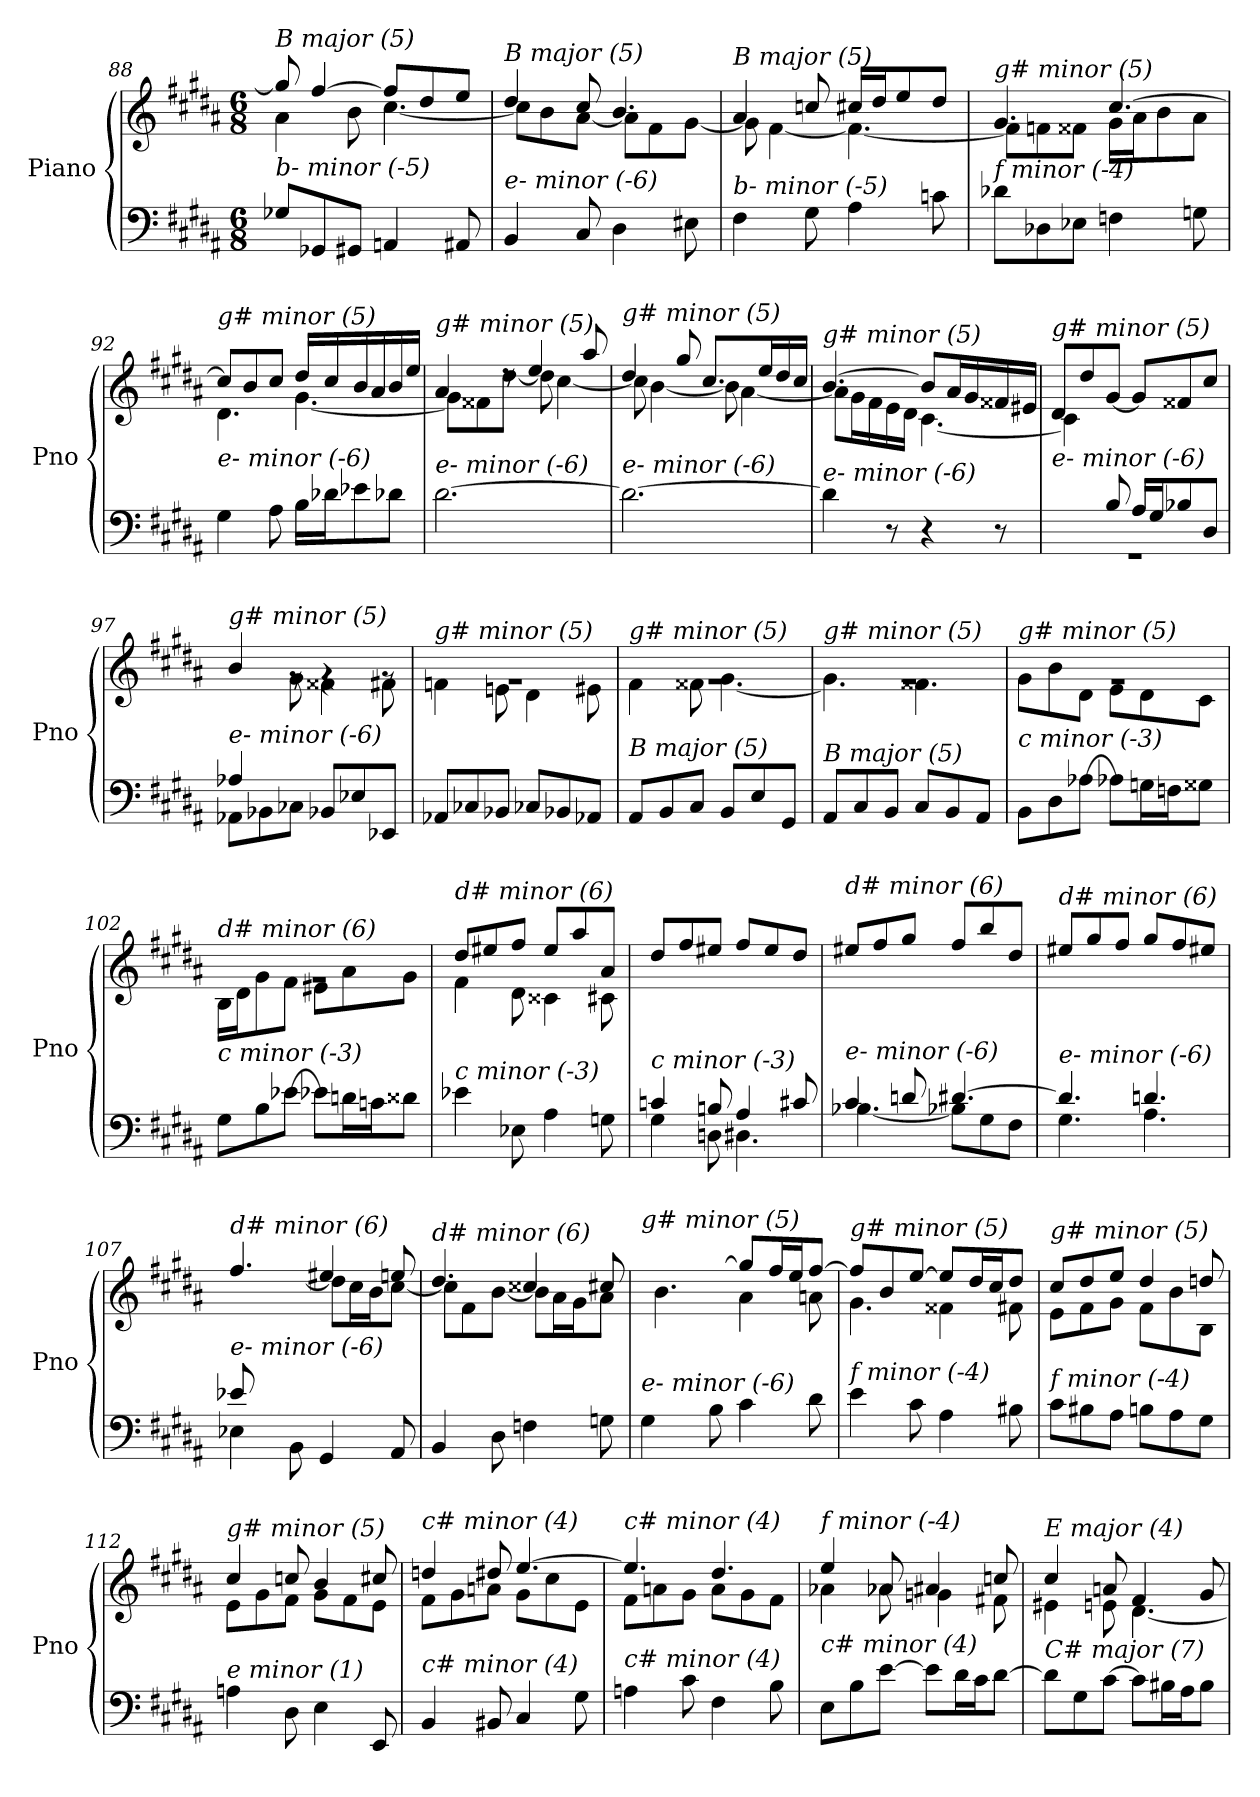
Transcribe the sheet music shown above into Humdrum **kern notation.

**kern	**kern
*part1	*part1
*staff2	*staff1
*I"Piano	*
*I'Pno	*
*clefF4	*clefG2
*k[f#c#g#d#a#]	*k[f#c#g#d#a#]
*M6/8	*M6/8
=88	=88
*	*^
!	!LO:TX:i:t=B major (5)	!
!LO:TX:i:t=b- minor (-5)	!	!
8G-Xi/L	8gg#/]	4a#\
8GG-Xi/	[4ff#/	.
8GG#/J	.	8b\
4AAn/	8ff#/L]	[4.cc#\
.	8dd#/	.
8AA#X/	8ee/J	.
=89	=89	=89
!	!LO:TX:i:t=B major (5)	!
!LO:TX:i:t=e- minor (-6)	!	!
4BB/	4dd#/	8cc#\L]
.	.	8b\
8C#/	8cc#/	[8a#\J
4D#\	4.b/	8a#\L]
.	.	8f#\
8E#Xj\	.	[8g#\J
=90	=90	=90
!	!LO:TX:i:t=B major (5)	!
!LO:TX:i:t=b- minor (-5)	!	!
4F#\	4a#/	8g#\]
.	.	[4f#\
8G#\	8ccni/	.
4A#\	16cc#/LL	4.f#\_
.	16dd#/J	.
.	8ee/	.
8cni\	8dd#/J	.
!!LO:PB:g=z	!!
=91	=91	=91
!	!LO:TX:i:t=g# minor (5)	!
!LO:TX:i:t=f minor (-4)	!	!
8d-Xi\L	4.g#/	8f#\L]
8D-Xi\	.	8fni\
8E-XZ\J	.	8f##X\J
4Fni\	[4.cc#/	16g#\LL
.	.	16a#\J
.	.	8b\
8Gni\	.	8a#\J
=92	=92	=92
!	!LO:TX:i:t=g# minor (5)	!
!LO:TX:i:t=e- minor (-6)	!	!
4G#\	8cc#/L]	4.d#\
.	8b/	.
8A#\	8cc#/J	.
16B\LL	16dd#/LL	[4.g#\
16d-Xi\J	16cc#/	.
8e-Xi\	16b/	.
.	16a#/	.
8d-Xi\J	16b/	.
.	16ee/JJ	.
=93	=93	=93
!	!LO:TX:i:t=g# minor (5)	!
!LO:TX:i:t=e- minor (-6)	!	!
[2.d#\	4a#/	8g#\L]
.	.	8f##X\
.	8rdd	[8dd#\J
.	4ee/	8dd#\]
.	.	[4cc#\
.	8aa#/	.
=94	=94	=94
!	!LO:TX:i:t=g# minor (5)	!
!LO:TX:i:t=e- minor (-6)	!	!
2.d#\_	4dd#/	8cc#\]
.	.	[4b\
.	8gg#/	.
.	8.cc#/L	8b\]
.	.	[4a#\
.	16ee/L	.
.	16dd#/	.
.	16cc#/JJ	.
!!LO:LB:g=z	!!
=95	=95	=95
!	!LO:TX:i:t=g# minor (5)	!
!LO:TX:i:t=e- minor (-6)	!	!
4d#\]	[4.b/	8a#\L]
.	.	16g#\L
.	.	16f#\
8r	.	16e\
.	.	16d#\JJ
4r	8b/L]	[4.c#\
.	16a#/L	.
.	16g#/	.
8r	16f##X/	.
.	16e#Xj/JJ	.
=96	=96	=96
*^	*	*
!	!	!LO:TX:i:t=g# minor (5)	!
!LO:TX:i:t=e- minor (-6)	!	!	!
4ryy	2.rGG	8d#/L	4c#\]
.	.	8dd#/	.
8B/	.	[8g#/J	2ryy
16A#j/LL	.	8g#/L]	.
16G#/J	.	.	.
8B-Xi/	.	8f##X/	.
8D#/J	.	8cc#/J	.
=97	=97	=97	=97
!	!	!LO:TX:i:t=g# minor (5)	!
!LO:TX:i:t=e- minor (-6)	!	!	!
4A-Xi/	8AA-Xi\L	4b/	4ryy
.	8BB-Xi\	.	.
2ryy	8C-Xi\J	8rg	8g#\
.	8BB-Xi/L	4rg	4f##X\
.	8E-Xi/	.	.
.	8EE-Xi/J	8rg	8f#X\
=98	=98	=98	=98
!	!	!LO:TX:i:t=g# minor (5)	!
!LO:TX:i:t=e- minor (-6)	!	!	!
*v	*v	*	*
8AA-Xi/L	2.rg	4fni\
8C-Xi/	.	.
8BB-Xi/J	.	8en\
8C-Xi/L	.	4d#\
8BB-Xi/	.	.
8AA-Xi/J	.	8e#Xj\
=99	=99	=99
!	!LO:TX:i:t=g# minor (5)	!
!LO:TX:i:t=B major (5)	!	!
8AA#/L	2.rg	4f#\
8BB/	.	.
8C#/J	.	8f##X\
8BB/L	.	[4.g#\
8E/	.	.
8GG#/J	.	.
=100	=100	=100
!	!LO:TX:i:t=g# minor (5)	!
!LO:TX:i:t=B major (5)	!	!
8AA#/L	2.rg	4.g#\]
8C#/	.	.
8BB/J	.	.
8C#/L	.	4.f##X\
8BB/	.	.
8AA#/J	.	.
!!LO:LB:g=z	!!
=101	=101	=101
!	!LO:TX:i:t=g# minor (5)	!
!LO:TX:i:t=c minor (-3)	!	!
8BB\L	2.rg	8g#\L
8D#\	.	8b\
[8A-Xi\J	.	8d#\J
8A-Xi\L]	.	8e\L
16Gni\L	.	8d#\
16Fni\J	.	.
8G##i\J	.	8c#\J
=102	=102	=102
!	!LO:TX:i:t=d# minor (6)	!
!LO:TX:i:t=c minor (-3)	!	!
8G#\L	2.rg	16B\LL
.	.	16d#\J
8B\	.	8g#\
[8e-Xi\J	.	8f#\J
8e-Xi\L]	.	8e#X\L
16dni\L	.	8a#\
16cni\J	.	.
8d##i\J	.	8g#\J
=103	=103	=103
!	!LO:TX:i:t=d# minor (6)	!
!LO:TX:i:t=c minor (-3)	!	!
4e-Xi\	8dd#/L	4f#\
.	8ee#X/	.
8E-Xi\	8ff#/J	8d#\
4A#\	8ee#/L	4c##X\
.	8aa#/	.
8Gni\	8a#/J	8c#X\
=104	=104	=104
*^	*	*
!	!	!LO:TX:i:t=d# minor (6)	!
!LO:TX:i:t=c minor (-3)	!	!	!
*	*	*v	*v
4cni/	4G#\	8dd#/L
.	.	8ff#/
8Bn/	8Dni\	8ee#X/J
4A#/	4.D#\	8ff#/L
.	.	8ee#/
8c#Xi/	.	8dd#/J
=105	=105	=105
!	!	!LO:TX:i:t=d# minor (6)
!LO:TX:i:t=e- minor (-6)	!	!
4c#/	[4.B-Xi\	8ee#X/L
.	.	8ff#/
8dni/	.	8gg#/J
[4.d#/	8B-Xi\L]	8ff#/L
.	8G#\	8bb/
.	8F#\J	8dd#/J
!!LO:LB:g=z
=106	=106	=106
!	!	!LO:TX:i:t=d# minor (6)
!LO:TX:i:t=e- minor (-6)	!	!
4.d#/]	4.G#\	8ee#X/L
.	.	8gg#/
.	.	8ff#/J
4.dni/	4.A#\	8gg#/L
.	.	8ff#/
.	.	8ee#X/J
=107	=107	=107
*	*	*^
!	!	!LO:TX:i:t=d# minor (6)	!
!LO:TX:i:t=e- minor (-6)	!	!	!
8e-Xi/L	4E-Xi\	4.ff#/	8ryy
2ryy	.	.	8a#\
.	8BB\	.	[8dd#\J
.	4GG#/	4ee#X/	8dd#\L]
.	.	.	16cc#\L
.	.	.	16b\J
8ryy	8AA#/	8een/	[8cc#\J
=108	=108	=108	=108
!	!	!LO:TX:i:t=d# minor (6)	!
!LO:TX:i:t=c minor (-3)	!	!	!
*v	*v	*	*
4BB/	4.dd#/	8cc#\L]
.	.	8f#\
8D#\	.	[8b\J
4Fni\	4cc##X/	8b\L]
.	.	16a#\L
.	.	16g#\J
8Gni\	8cc#X/	8a#\J
=109	=109	=109
!	!LO:TX:i:t=g# minor (5)	!
!LO:TX:i:t=e- minor (-6)	!	!
4G#\	8b/Lyy	4.b\
.	8dd#/	.
8B\	[8gg#/J	.
4c#\	8gg#/L]	4a#\
.	16ff#/L	.
.	16ee/J	.
8d#\	[8ff#/J	8an\
=110	=110	=110
!	!LO:TX:i:t=g# minor (5)	!
!LO:TX:i:t=f minor (-4)	!	!
4e\	8ff#/L]	4.g#\
.	8b/	.
8c#\	[8ee/J	.
4A#\	8ee/L]	4f##X\
.	16dd#/L	.
.	16cc#/J	.
8B#Xj\	8dd#/J	8f#X\
!!LO:LB:g=z	!!
=111	=111	=111
!	!LO:TX:i:t=g# minor (5)	!
!LO:TX:i:t=f minor (-4)	!	!
8c#\L	8cc#/L	8e\L
8B#Xj\	8dd#/	8f#\
8A#\J	8ee/J	8g#\J
8Bn\L	4dd#/	8f#\L
8A#\	.	8b\
8G#\J	8ddn/	8B\J
=112	=112	=112
!	!LO:TX:i:t=g# minor (5)	!
!LO:TX:i:t=e minor (1)	!	!
4An\	4cc#/	8e\L
.	.	8g#\
8D#\	8ccn/	8f#\J
4E\	4b/	8g#\L
.	.	8f#\
8EE/	8cc#X/	8e\J
=113	=113	=113
!	!LO:TX:i:t=c# minor (4)	!
!LO:TX:i:t=c# minor (4)	!	!
4BB/	4ddn/	8f#\L
.	.	8g#\
8BB#X/	8dd#X/	8an\J
4C#/	[4.ee/	8g#\L
.	.	8cc#\
8G#\	.	8e\J
=114	=114	=114
!	!LO:TX:i:t=c# minor (4)	!
!LO:TX:i:t=c# minor (4)	!	!
4An\	4.ee/]	8f#\L
.	.	8an\
8c#\	.	8g#\J
4F#\	4.dd#/	8a\L
.	.	8g#\
8B\	.	8f#\J
=115	=115	=115
!	!LO:TX:i:t=f minor (-4)	!
!LO:TX:i:t=c# minor (4)	!	!
8E\L	4ee/	4a-Xi\
8B\	.	.
[8e\J	8a-Xi/	8a-Xi\
8e\L]	4a#X/	4gni\
16d#\L	.	.
16c#\J	.	.
[8d#\J	8ccni/	8f#X\
!!LO:LB:g=z	!!
=116	=116	=116
!	!LO:TX:i:t=E major (4)	!
!LO:TX:i:t=C# major (7)	!	!
8d#\L]	4cc#/	4e#X\
8G#\	.	.
[8c#\J	8an/	8en\
8c#\L]	4f#/	[4.d#\
16B#X\L	.	.
16A#\J	.	.
8B#\J	8g#/	.
*	*v	*v
=	=
*-	*-
